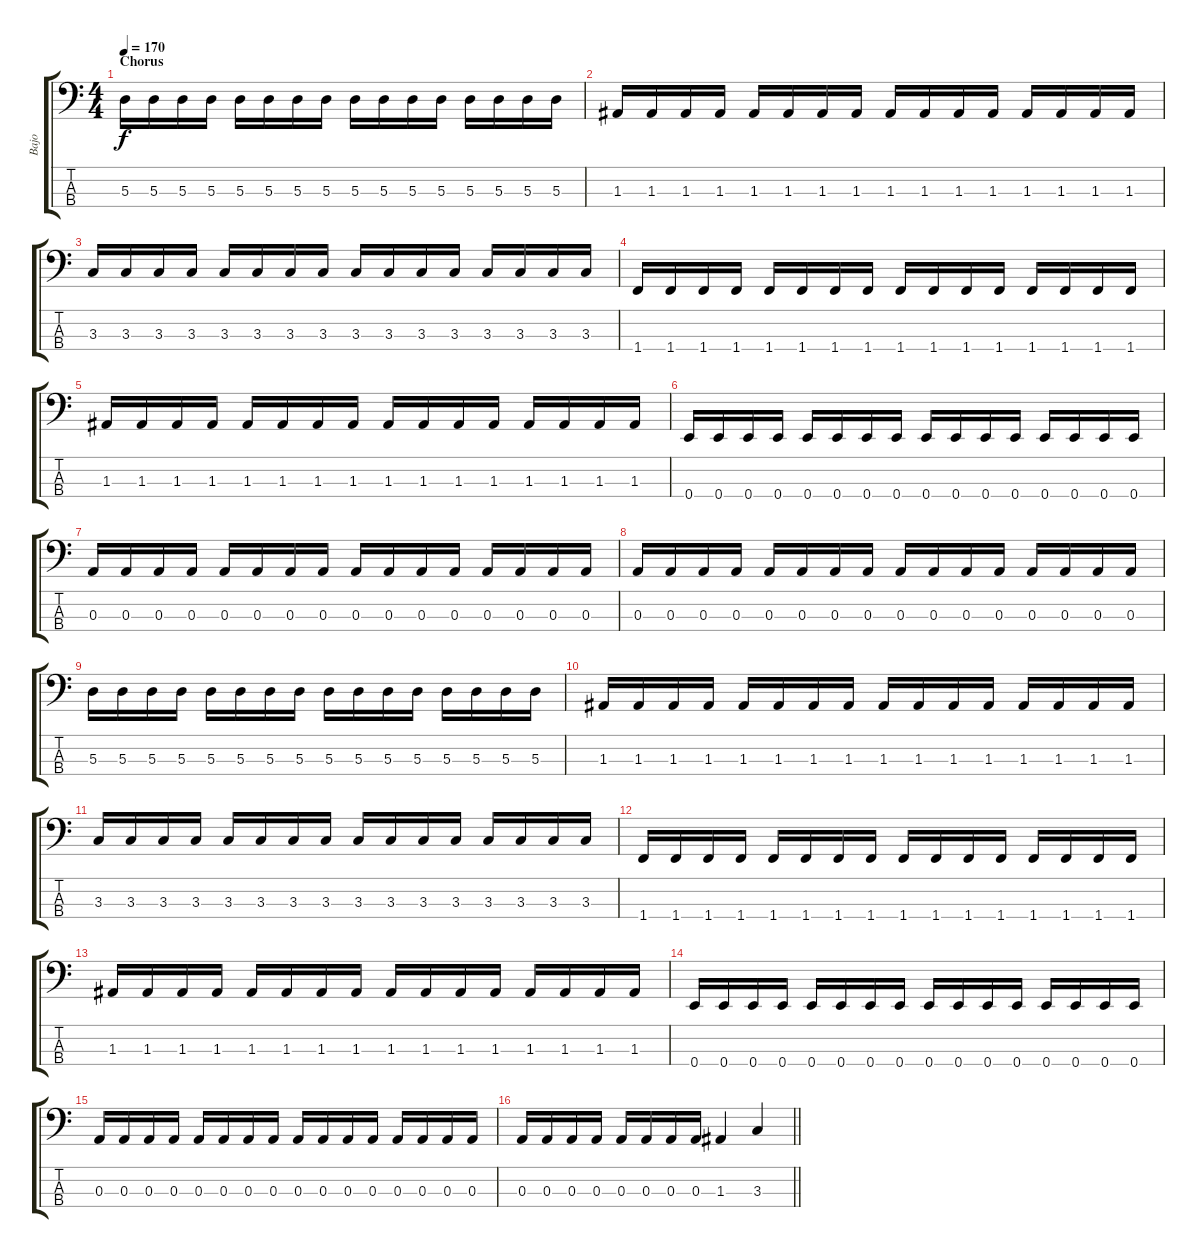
\track ("Bajo" "Bajo") {instrument electricbassfinger}
\staff {score tabs}
\tuning (G2 D2 A1 E1) {hide}
\ts (4 4)
\section ("" "Chorus")
\tempo 170
\clef f4
\ks c
5.3.16{dy f} 5.3.16 5.3.16 5.3.16 5.3.16 5.3.16 5.3.16 5.3.16 5.3.16 5.3.16 5.3.16 5.3.16 5.3.16 5.3.16 5.3.16 5.3.16 |
1.3.16 1.3.16 1.3.16 1.3.16 1.3.16 1.3.16 1.3.16 1.3.16 1.3.16 1.3.16 1.3.16 1.3.16 1.3.16 1.3.16 1.3.16 1.3.16 |
3.3.16 3.3.16 3.3.16 3.3.16 3.3.16 3.3.16 3.3.16 3.3.16 3.3.16 3.3.16 3.3.16 3.3.16 3.3.16 3.3.16 3.3.16 3.3.16 |
1.4.16 1.4.16 1.4.16 1.4.16 1.4.16 1.4.16 1.4.16 1.4.16 1.4.16 1.4.16 1.4.16 1.4.16 1.4.16 1.4.16 1.4.16 1.4.16 |
1.3.16 1.3.16 1.3.16 1.3.16 1.3.16 1.3.16 1.3.16 1.3.16 1.3.16 1.3.16 1.3.16 1.3.16 1.3.16 1.3.16 1.3.16 1.3.16 |
0.4.16 0.4.16 0.4.16 0.4.16 0.4.16 0.4.16 0.4.16 0.4.16 0.4.16 0.4.16 0.4.16 0.4.16 0.4.16 0.4.16 0.4.16 0.4.16 |
0.3.16 0.3.16 0.3.16 0.3.16 0.3.16 0.3.16 0.3.16 0.3.16 0.3.16 0.3.16 0.3.16 0.3.16 0.3.16 0.3.16 0.3.16 0.3.16 |
0.3.16 0.3.16 0.3.16 0.3.16 0.3.16 0.3.16 0.3.16 0.3.16 0.3.16 0.3.16 0.3.16 0.3.16 0.3.16 0.3.16 0.3.16 0.3.16 |
5.3.16 5.3.16 5.3.16 5.3.16 5.3.16 5.3.16 5.3.16 5.3.16 5.3.16 5.3.16 5.3.16 5.3.16 5.3.16 5.3.16 5.3.16 5.3.16 |
1.3.16 1.3.16 1.3.16 1.3.16 1.3.16 1.3.16 1.3.16 1.3.16 1.3.16 1.3.16 1.3.16 1.3.16 1.3.16 1.3.16 1.3.16 1.3.16 |
3.3.16 3.3.16 3.3.16 3.3.16 3.3.16 3.3.16 3.3.16 3.3.16 3.3.16 3.3.16 3.3.16 3.3.16 3.3.16 3.3.16 3.3.16 3.3.16 |
1.4.16 1.4.16 1.4.16 1.4.16 1.4.16 1.4.16 1.4.16 1.4.16 1.4.16 1.4.16 1.4.16 1.4.16 1.4.16 1.4.16 1.4.16 1.4.16 |
1.3.16 1.3.16 1.3.16 1.3.16 1.3.16 1.3.16 1.3.16 1.3.16 1.3.16 1.3.16 1.3.16 1.3.16 1.3.16 1.3.16 1.3.16 1.3.16 |
0.4.16 0.4.16 0.4.16 0.4.16 0.4.16 0.4.16 0.4.16 0.4.16 0.4.16 0.4.16 0.4.16 0.4.16 0.4.16 0.4.16 0.4.16 0.4.16 |
0.3.16 0.3.16 0.3.16 0.3.16 0.3.16 0.3.16 0.3.16 0.3.16 0.3.16 0.3.16 0.3.16 0.3.16 0.3.16 0.3.16 0.3.16 0.3.16 |
\barLineRight lightlight
0.3.16 0.3.16 0.3.16 0.3.16 0.3.16 0.3.16 0.3.16 0.3.16 1.3.4 3.3.4
